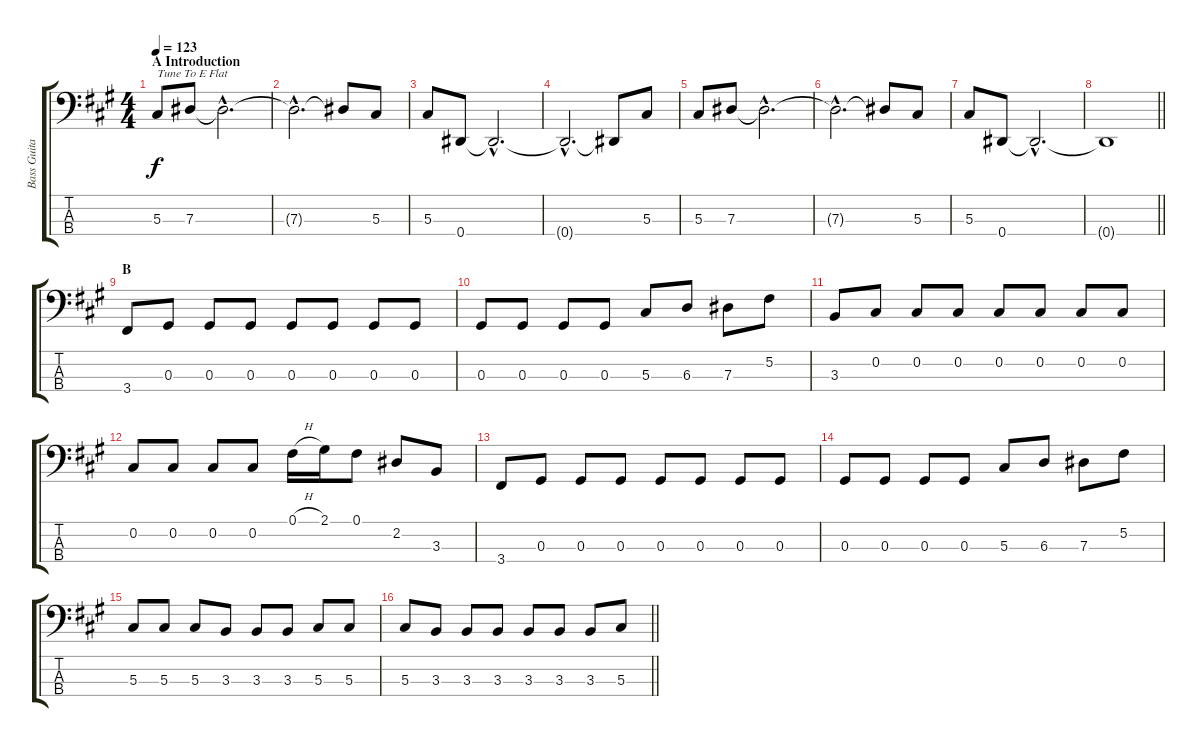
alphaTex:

\track ("Bass Guitar" "Bass Guita") {instrument electricbassfinger}
\staff {score tabs}
\tuning (Gb2 Db2 Ab1 Eb1) {hide}
\ts (4 4)
\section ("" "A Introduction")
\tempo 123
\clef f4
\ks a
5.3.8{txt "Tune To E Flat" dy f instrument electricbassfinger} 7.3.8 7.3{hac t}.2{d} |
7.3{hac t}.2{d} 7.3{t}.8 5.3.8 |
5.3.8 0.4.8 0.4{hac t}.2{d} |
0.4{hac t}.2{d} 0.4{t}.8 5.3.8 |
5.3.8 7.3.8 7.3{hac t}.2{d} |
7.3{hac t}.2{d} 7.3{t}.8 5.3.8 |
5.3.8 0.4.8 0.4{hac t}.2{d} |
\barLineRight lightlight
0.4{t}.1 |
\section ("" "B")
3.4.8 0.3.8 0.3.8 0.3.8 0.3.8 0.3.8 0.3.8 0.3.8 |
0.3.8 0.3.8 0.3.8 0.3.8 5.3.8 6.3.8 7.3.8 5.2.8 |
3.3.8 0.2.8 0.2.8 0.2.8 0.2.8 0.2.8 0.2.8 0.2.8 |
0.2.8 0.2.8 0.2.8 0.2.8 0.1{h}.16 2.1.16 0.1.8 2.2.8 3.3.8 |
3.4.8 0.3.8 0.3.8 0.3.8 0.3.8 0.3.8 0.3.8 0.3.8 |
0.3.8 0.3.8 0.3.8 0.3.8 5.3.8 6.3.8 7.3.8 5.2.8 |
5.3.8 5.3.8 5.3.8 3.3.8 3.3.8 3.3.8 5.3.8 5.3.8 |
\barLineRight lightlight
5.3.8 3.3.8 3.3.8 3.3.8 3.3.8 3.3.8 3.3.8 5.3.8
